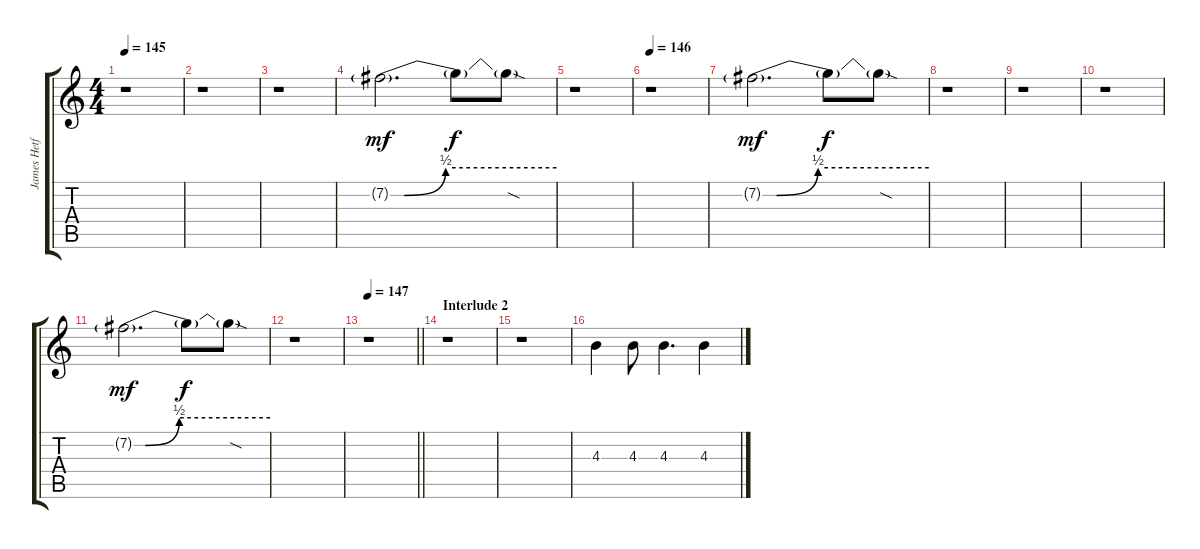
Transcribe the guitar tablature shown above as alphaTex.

\track ("James Hetfield (Supp. Vox)" "James Hetf") {instrument overdrivenguitar}
\staff {score tabs}
\tuning (E4 B3 G3 D3 A2 E2) {hide}
\ts (4 4)
\tempo 145
\clef g2
\ks c
r.1{dy f} |
r.1 |
r.1 |
7.2{be (custom 0 0 5 0 20 2 60 2) g}.2{d dy mf} 7.2{t}.8{dy f} 7.2{sod t}.8 |
r.1 |
\tempo 146
r.1 |
7.2{be (custom 0 0 5 0 20 2 60 2) g}.2{d dy mf} 7.2{t}.8{dy f} 7.2{sod t}.8 |
r.1 |
r.1 |
r.1 |
7.2{be (custom 0 0 5 0 20 2 60 2) g}.2{d dy mf} 7.2{t}.8{dy f} 7.2{sod t}.8 |
r.1 |
\tempo 147
\barLineRight lightlight
r.1 |
\section ("" "Interlude 2")
r.1 |
r.1 |
4.3.4 4.3.8 4.3.4{d} 4.3.4
